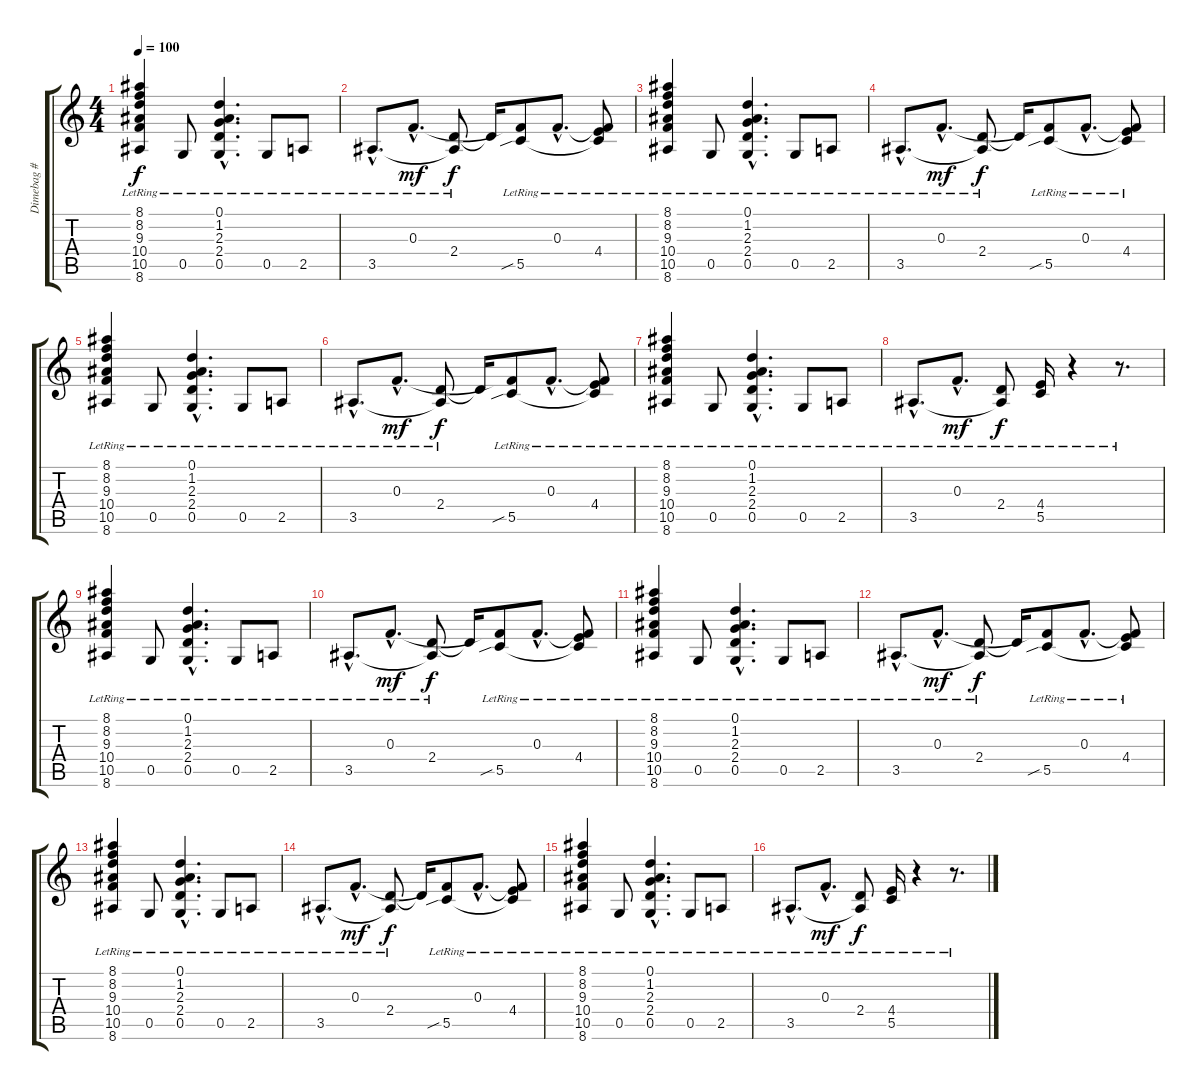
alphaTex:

\track ("Dimebag # Guitar 3 (Acoustic)" "Dimebag # ") {instrument acousticguitarsteel}
\staff {score tabs}
\tuning (D4 A3 F3 C3 G2 D2) {hide}
\ts (4 4)
\tempo 100
\clef g2
\ks c
(8.1 8.2 9.3{lr} 10.4{lr} 10.5{lr} 8.6{lr}).4{dy f} 0.5{lr}.8 (0.1{hac} 1.2{hac} 2.3{hac lr} 2.4{hac lr} 0.5{hac lr}).4{d} 0.5{lr}.8 2.5{lr}.8 |
3.5{hac lr}.8{d} 0.3{hac lr}.8{d dy mf} (2.4{lr} 3.5{t}).8{dy f} 2.4{t}.16 (0.3{t} 5.5{sib lr}).8 0.3{hac lr}.8{d} (0.3{t} 4.4{lr} 5.5{t}).8 |
(8.1 8.2 9.3{lr} 10.4{lr} 10.5{lr} 8.6{lr}).4 0.5{lr}.8 (0.1{hac} 1.2{hac} 2.3{hac lr} 2.4{hac lr} 0.5{hac lr}).4{d} 0.5{lr}.8 2.5{lr}.8 |
3.5{hac lr}.8{d} 0.3{hac lr}.8{d dy mf} (2.4{lr} 3.5{t}).8{dy f} 2.4{t}.16 (0.3{t} 5.5{sib lr}).8 0.3{hac lr}.8{d} (0.3{t} 4.4{lr} 5.5{t}).8 |
(8.1 8.2 9.3{lr} 10.4{lr} 10.5{lr} 8.6{lr}).4 0.5{lr}.8 (0.1{hac} 1.2{hac} 2.3{hac lr} 2.4{hac lr} 0.5{hac lr}).4{d} 0.5{lr}.8 2.5{lr}.8 |
3.5{hac lr}.8{d} 0.3{hac lr}.8{d dy mf} (2.4{lr} 3.5{t}).8{dy f} 2.4{t}.16 (0.3{t} 5.5{sib lr}).8 0.3{hac lr}.8{d} (0.3{t} 4.4{lr} 5.5{t}).8 |
(8.1 8.2 9.3{lr} 10.4{lr} 10.5{lr} 8.6{lr}).4 0.5{lr}.8 (0.1{hac} 1.2{hac} 2.3{hac lr} 2.4{hac lr} 0.5{hac lr}).4{d} 0.5{lr}.8 2.5{lr}.8 |
3.5{hac lr}.8{d} 0.3{hac lr}.8{d dy mf} (2.4{lr} 3.5{t}).8{dy f} (4.4{lr} 5.5{lr}).16 r.4 r.8{d} |
(8.1 8.2 9.3{lr} 10.4{lr} 10.5{lr} 8.6{lr}).4 0.5{lr}.8 (0.1{hac} 1.2{hac} 2.3{hac lr} 2.4{hac lr} 0.5{hac lr}).4{d} 0.5{lr}.8 2.5{lr}.8 |
3.5{hac lr}.8{d} 0.3{hac lr}.8{d dy mf} (2.4{lr} 3.5{t}).8{dy f} 2.4{t}.16 (0.3{t} 5.5{sib lr}).8 0.3{hac lr}.8{d} (0.3{t} 4.4{lr} 5.5{t}).8 |
(8.1 8.2 9.3{lr} 10.4{lr} 10.5{lr} 8.6{lr}).4 0.5{lr}.8 (0.1{hac} 1.2{hac} 2.3{hac lr} 2.4{hac lr} 0.5{hac lr}).4{d} 0.5{lr}.8 2.5{lr}.8 |
3.5{hac lr}.8{d} 0.3{hac lr}.8{d dy mf} (2.4{lr} 3.5{t}).8{dy f} 2.4{t}.16 (0.3{t} 5.5{sib lr}).8 0.3{hac lr}.8{d} (0.3{t} 4.4{lr} 5.5{t}).8 |
(8.1 8.2 9.3{lr} 10.4{lr} 10.5{lr} 8.6{lr}).4 0.5{lr}.8 (0.1{hac} 1.2{hac} 2.3{hac lr} 2.4{hac lr} 0.5{hac lr}).4{d} 0.5{lr}.8 2.5{lr}.8 |
3.5{hac lr}.8{d} 0.3{hac lr}.8{d dy mf} (2.4{lr} 3.5{t}).8{dy f} 2.4{t}.16 (0.3{t} 5.5{sib lr}).8 0.3{hac lr}.8{d} (0.3{t} 4.4{lr} 5.5{t}).8 |
(8.1 8.2 9.3{lr} 10.4{lr} 10.5{lr} 8.6{lr}).4 0.5{lr}.8 (0.1{hac} 1.2{hac} 2.3{hac lr} 2.4{hac lr} 0.5{hac lr}).4{d} 0.5{lr}.8 2.5{lr}.8 |
3.5{hac lr}.8{d} 0.3{hac lr}.8{d dy mf} (2.4{lr} 3.5{t}).8{dy f} (4.4{lr} 5.5{lr}).16 r.4 r.8{d}
